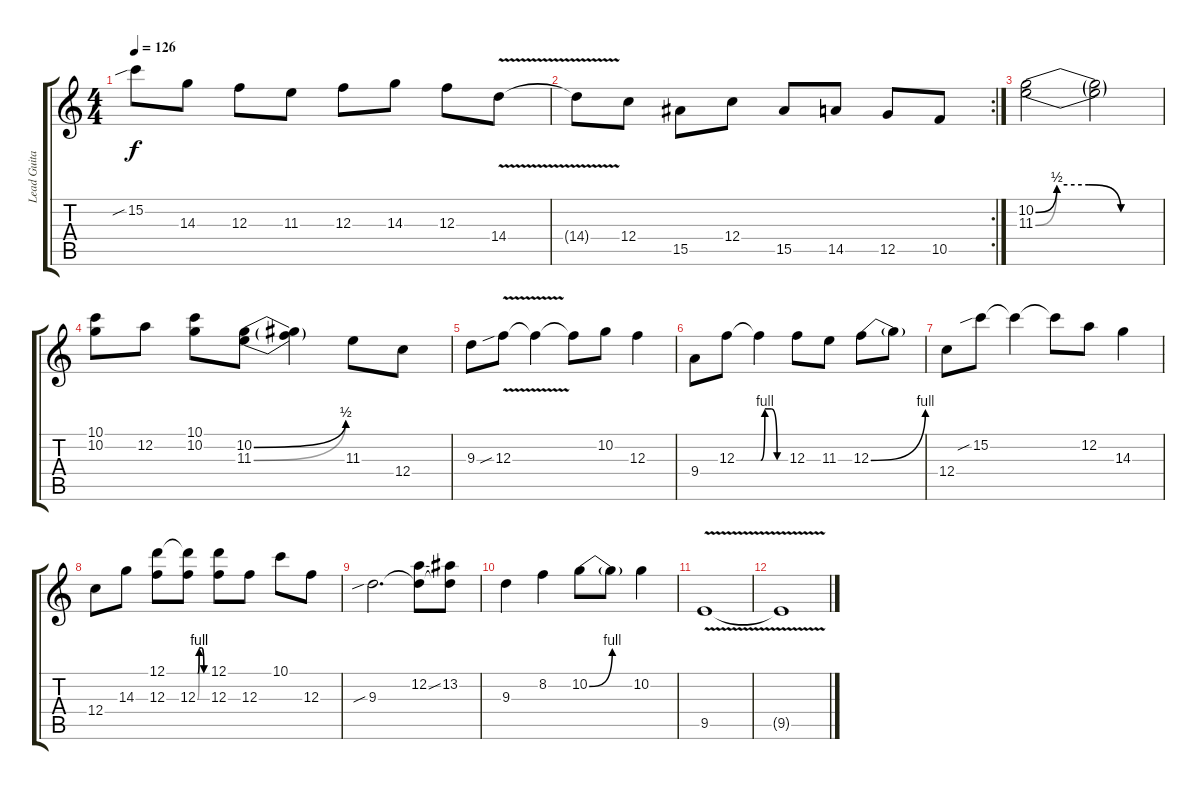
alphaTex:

\track ("Lead Guitar (elec. w/dist.) [Double]" "Lead Guita") {instrument distortionguitar}
\staff {score tabs}
\tuning (D4 A3 F3 C3 G2 C2) {hide}
\ts (4 4)
\tempo 126
\clef g2
\ks c
15.2{sib}.8{dy f} 14.3.8 12.3.8 11.3.8 12.3.8 14.3.8 12.3.8 14.4{v}.8 |
\rc 2
14.4{v t}.8 12.4.8 15.5.8 12.4.8 15.5.8 14.5.8 12.5.8 10.5.8 |
(10.2{be (custom 0 0 10 2 25 2 40 0 60 0)} 11.3{be (custom 0 0 10 2 25 2 40 0 60 0)}).2 (10.2{t} 11.3{t}).2 |
(10.1 10.2).8 12.2.8 (10.1 10.2).8 (10.2{be (bend 0 0 60 2)} 11.3{be (bend 0 0 60 2)}).8 (10.2{t} 11.3{t}).4 11.3.8 12.4.8 |
9.3.8 12.3{v sib}.8 12.3{t}.4 12.3{t}.8 10.2.8 12.3.4 |
9.4.8 12.3.8 12.3{be (custom 0 0 10 4 25 4 40 0 60 0) t}.4 12.3.8 11.3.8 12.3{be (bend 0 0 60 4)}.8 12.3{t}.8 |
12.4.8 15.2{sib}.8 15.2{t}.4 15.2{t}.8 12.2.8 14.3.4 |
12.4.8 14.3.8 (12.1 12.3).8 (12.1{be (custom 0 0 10 4 25 4 40 0 60 0) t} 12.3{be (custom 0 0 10 4 25 4 40 0 60 0)}).8 (12.1 12.3).8 12.3.8 10.1.8 12.3.8 |
9.3{sib}.2{d} (12.2{ss} 9.3{t}).8 (13.2 9.3{t}).8 |
9.3.4 8.2.4 10.2{be (bend 0 0 60 4)}.8 10.2{be (hold 40 0 60 0) t}.8 10.2.4 |
9.5{v}.1 |
9.5{t}.1
